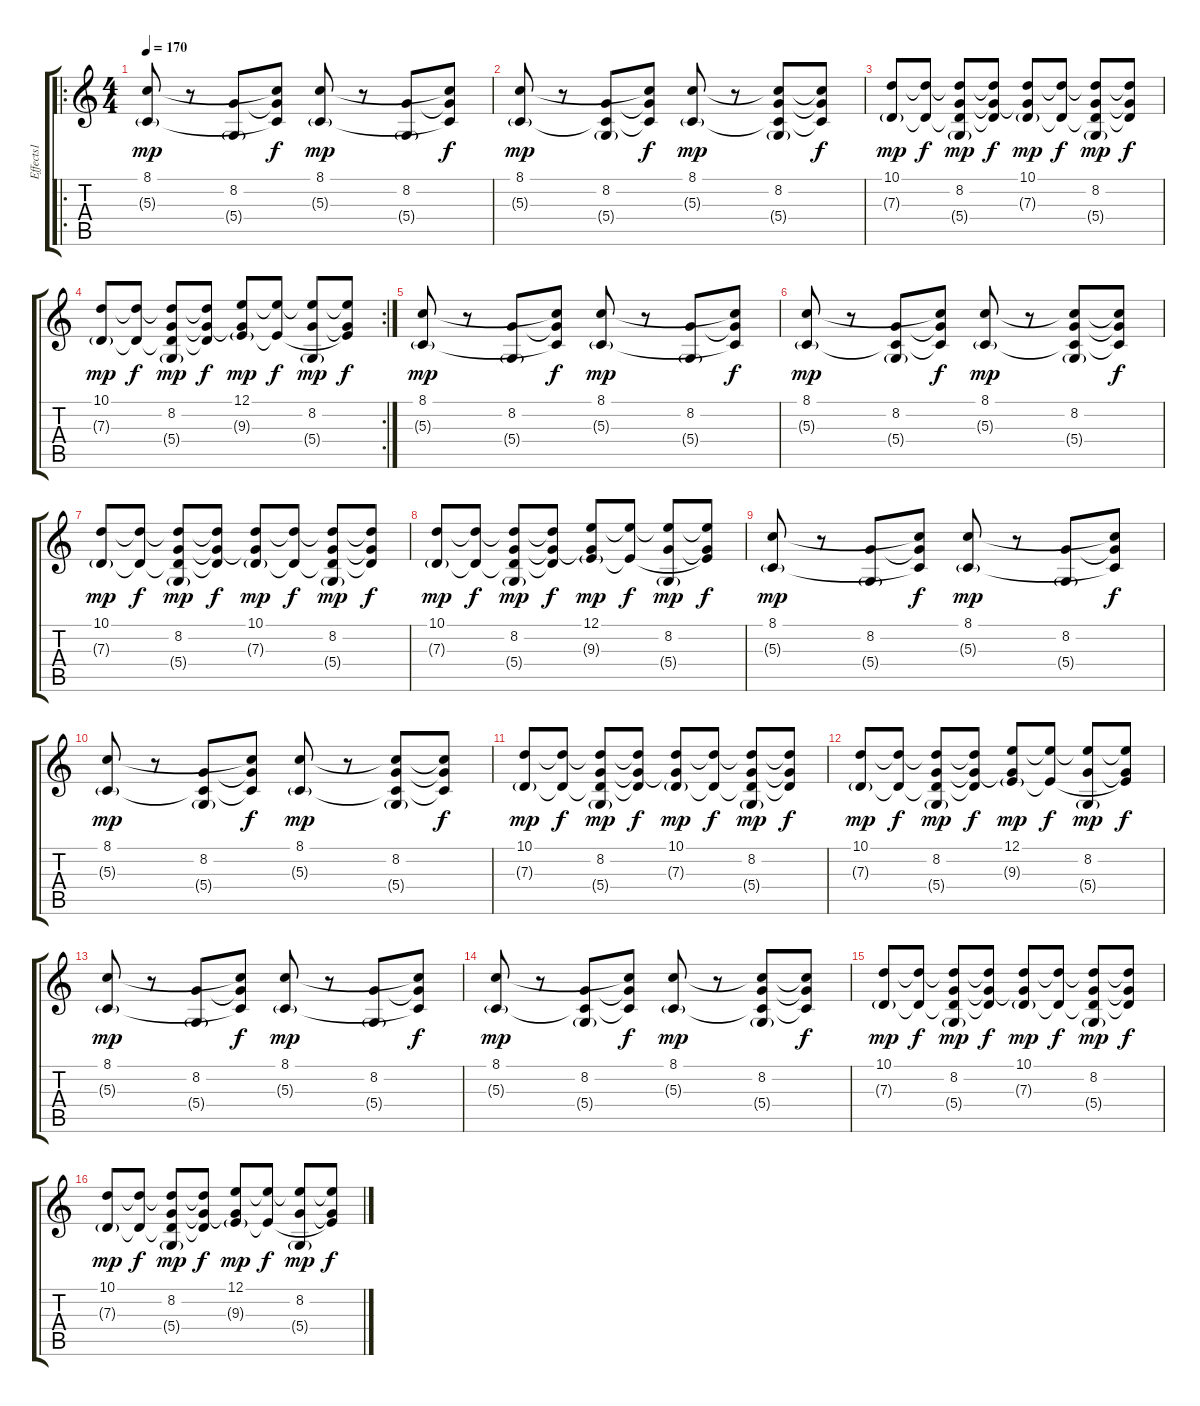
\track ("Effects1" "Effects1") {instrument electricpiano2}
\staff {score tabs}
\tuning (E4 B3 G3 D3 A2 E2) {hide}
\ro
\ts (4 4)
\tempo 170
\clef g2
\ks c
(8.1 5.3{g}).8{dy mp instrument electricpiano2} r.8 (8.2 5.4{g}).8 (8.1{t} 8.2{t} 5.3{t}).8{dy f} (8.1 5.3{g}).8{dy mp} r.8 (8.2 5.4{g}).8 (8.1{t} 8.2{t} 5.3{t}).8{dy f} |
(8.1 5.3{g}).8{dy mp} r.8 (8.2 5.3{t} 5.4{g}).8 (8.1{t} 8.2{t} 5.3{t}).8{dy f} (8.1 5.3{g}).8{dy mp} r.8 (8.1{t} 8.2 5.3{t} 5.4{g}).8 (8.1{t} 8.2{t} 5.3{t}).8{dy f} |
(10.1 7.3{g}).8{dy mp} (10.1{t} 7.3{t}).8{dy f} (10.1{t} 8.2 7.3{t} 5.4{g}).8{dy mp} (10.1{t} 8.2{t} 7.3{t}).8{dy f} (10.1 8.2{t} 7.3{g}).8{dy mp} (10.1{t} 7.3{t}).8{dy f} (10.1{t} 8.2 7.3{t} 5.4{g}).8{dy mp} (10.1{t} 8.2{t} 7.3{t}).8{dy f} |
\rc 2
(10.1 7.3{g}).8{dy mp} (10.1{t} 7.3{t}).8{dy f} (10.1{t} 8.2 7.3{t} 5.4{g}).8{dy mp} (10.1{t} 8.2{t} 7.3{t}).8{dy f} (12.1 8.2{t} 9.3{g}).8{dy mp} (12.1{t} 9.3{t}).8{dy f} (12.1{t} 8.2 5.4{g}).8{dy mp} (12.1{t} 8.2{t} 9.3{t}).8{dy f} |
(8.1 5.3{g}).8{dy mp} r.8 (8.2 5.4{g}).8 (8.1{t} 8.2{t} 5.3{t}).8{dy f} (8.1 5.3{g}).8{dy mp} r.8 (8.2 5.4{g}).8 (8.1{t} 8.2{t} 5.3{t}).8{dy f} |
(8.1 5.3{g}).8{dy mp} r.8 (8.2 5.3{t} 5.4{g}).8 (8.1{t} 8.2{t} 5.3{t}).8{dy f} (8.1 5.3{g}).8{dy mp} r.8 (8.1{t} 8.2 5.3{t} 5.4{g}).8 (8.1{t} 8.2{t} 5.3{t}).8{dy f} |
(10.1 7.3{g}).8{dy mp} (10.1{t} 7.3{t}).8{dy f} (10.1{t} 8.2 7.3{t} 5.4{g}).8{dy mp} (10.1{t} 8.2{t} 7.3{t}).8{dy f} (10.1 8.2{t} 7.3{g}).8{dy mp} (10.1{t} 7.3{t}).8{dy f} (10.1{t} 8.2 7.3{t} 5.4{g}).8{dy mp} (10.1{t} 8.2{t} 7.3{t}).8{dy f} |
(10.1 7.3{g}).8{dy mp} (10.1{t} 7.3{t}).8{dy f} (10.1{t} 8.2 7.3{t} 5.4{g}).8{dy mp} (10.1{t} 8.2{t} 7.3{t}).8{dy f} (12.1 8.2{t} 9.3{g}).8{dy mp} (12.1{t} 9.3{t}).8{dy f} (12.1{t} 8.2 5.4{g}).8{dy mp} (12.1{t} 8.2{t} 9.3{t}).8{dy f} |
(8.1 5.3{g}).8{dy mp} r.8 (8.2 5.4{g}).8 (8.1{t} 8.2{t} 5.3{t}).8{dy f} (8.1 5.3{g}).8{dy mp} r.8 (8.2 5.4{g}).8 (8.1{t} 8.2{t} 5.3{t}).8{dy f} |
(8.1 5.3{g}).8{dy mp} r.8 (8.2 5.3{t} 5.4{g}).8 (8.1{t} 8.2{t} 5.3{t}).8{dy f} (8.1 5.3{g}).8{dy mp} r.8 (8.1{t} 8.2 5.3{t} 5.4{g}).8 (8.1{t} 8.2{t} 5.3{t}).8{dy f} |
(10.1 7.3{g}).8{dy mp} (10.1{t} 7.3{t}).8{dy f} (10.1{t} 8.2 7.3{t} 5.4{g}).8{dy mp} (10.1{t} 8.2{t} 7.3{t}).8{dy f} (10.1 8.2{t} 7.3{g}).8{dy mp} (10.1{t} 7.3{t}).8{dy f} (10.1{t} 8.2 7.3{t} 5.4{g}).8{dy mp} (10.1{t} 8.2{t} 7.3{t}).8{dy f} |
(10.1 7.3{g}).8{dy mp} (10.1{t} 7.3{t}).8{dy f} (10.1{t} 8.2 7.3{t} 5.4{g}).8{dy mp} (10.1{t} 8.2{t} 7.3{t}).8{dy f} (12.1 8.2{t} 9.3{g}).8{dy mp} (12.1{t} 9.3{t}).8{dy f} (12.1{t} 8.2 5.4{g}).8{dy mp} (12.1{t} 8.2{t} 9.3{t}).8{dy f} |
(8.1 5.3{g}).8{dy mp} r.8 (8.2 5.4{g}).8 (8.1{t} 8.2{t} 5.3{t}).8{dy f} (8.1 5.3{g}).8{dy mp} r.8 (8.2 5.4{g}).8 (8.1{t} 8.2{t} 5.3{t}).8{dy f} |
(8.1 5.3{g}).8{dy mp} r.8 (8.2 5.3{t} 5.4{g}).8 (8.1{t} 8.2{t} 5.3{t}).8{dy f} (8.1 5.3{g}).8{dy mp} r.8 (8.1{t} 8.2 5.3{t} 5.4{g}).8 (8.1{t} 8.2{t} 5.3{t}).8{dy f} |
(10.1 7.3{g}).8{dy mp} (10.1{t} 7.3{t}).8{dy f} (10.1{t} 8.2 7.3{t} 5.4{g}).8{dy mp} (10.1{t} 8.2{t} 7.3{t}).8{dy f} (10.1 8.2{t} 7.3{g}).8{dy mp} (10.1{t} 7.3{t}).8{dy f} (10.1{t} 8.2 7.3{t} 5.4{g}).8{dy mp} (10.1{t} 8.2{t} 7.3{t}).8{dy f} |
(10.1 7.3{g}).8{dy mp} (10.1{t} 7.3{t}).8{dy f} (10.1{t} 8.2 7.3{t} 5.4{g}).8{dy mp} (10.1{t} 8.2{t} 7.3{t}).8{dy f} (12.1 8.2{t} 9.3{g}).8{dy mp} (12.1{t} 9.3{t}).8{dy f} (12.1{t} 8.2 5.4{g}).8{dy mp} (12.1{t} 8.2{t} 9.3{t}).8{dy f}
